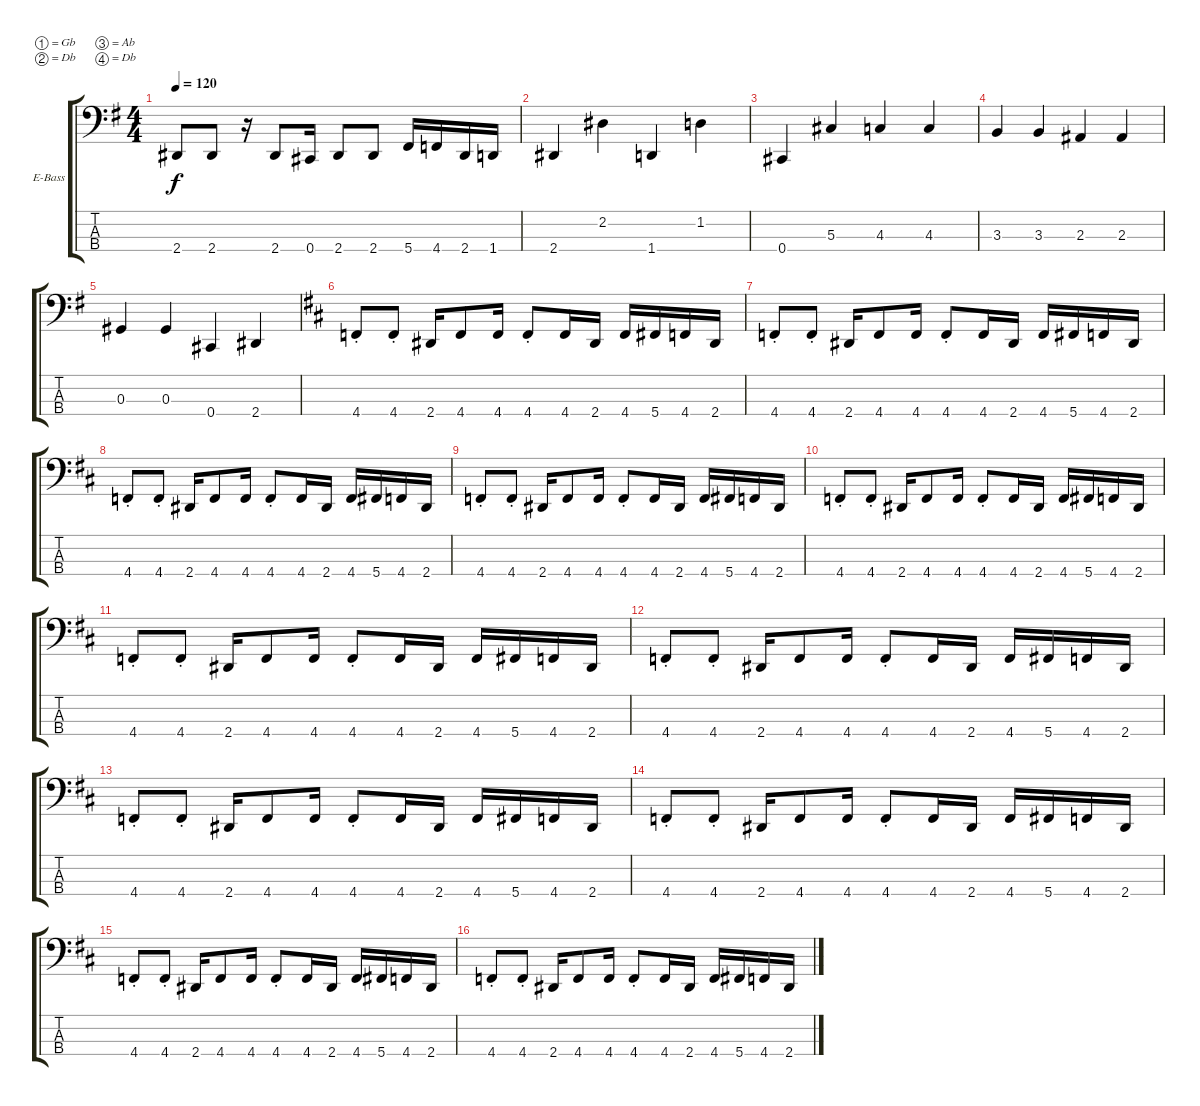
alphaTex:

\bracketExtendMode groupsimilarinstruments
\firstSystemTrackNameOrientation horizontal
\otherSystemsTrackNameOrientation horizontal
\track ("Bass - Yngwie J. Malmsteen" "E-Bass") {instrument electricbassfinger}
\staff {score tabs}
\tuning (Gb2 Db2 Ab1 Db1)
\ts (4 4)
\tempo 120
\clef f4
\ks eminor
2.4.8{dy f} 2.4.8 r.16 2.4.8 0.4.16 2.4.8 2.4.8 5.4.16 4.4.16 2.4.16 1.4.16 |
2.4.4 2.2.4 1.4.4 1.2.4 |
0.4.4 5.3.4 4.3.4 4.3.4 |
3.3.4 3.3.4 2.3.4 2.3.4 |
0.3.4 0.3.4 0.4.4 2.4.4 |
\ks bminor
4.4{st}.8 4.4{st}.8 2.4.16 4.4.8 4.4.16 4.4{st}.8 4.4.16 2.4.16 4.4.16 5.4.16 4.4.16 2.4.16 |
4.4{st}.8 4.4{st}.8 2.4.16 4.4.8 4.4.16 4.4{st}.8 4.4.16 2.4.16 4.4.16 5.4.16 4.4.16 2.4.16 |
4.4{st}.8 4.4{st}.8 2.4.16 4.4.8 4.4.16 4.4{st}.8 4.4.16 2.4.16 4.4.16 5.4.16 4.4.16 2.4.16 |
4.4{st}.8 4.4{st}.8 2.4.16 4.4.8 4.4.16 4.4{st}.8 4.4.16 2.4.16 4.4.16 5.4.16 4.4.16 2.4.16 |
4.4{st}.8 4.4{st}.8 2.4.16 4.4.8 4.4.16 4.4{st}.8 4.4.16 2.4.16 4.4.16 5.4.16 4.4.16 2.4.16 |
4.4{st}.8 4.4{st}.8 2.4.16 4.4.8 4.4.16 4.4{st}.8 4.4.16 2.4.16 4.4.16 5.4.16 4.4.16 2.4.16 |
4.4{st}.8 4.4{st}.8 2.4.16 4.4.8 4.4.16 4.4{st}.8 4.4.16 2.4.16 4.4.16 5.4.16 4.4.16 2.4.16 |
4.4{st}.8 4.4{st}.8 2.4.16 4.4.8 4.4.16 4.4{st}.8 4.4.16 2.4.16 4.4.16 5.4.16 4.4.16 2.4.16 |
4.4{st}.8 4.4{st}.8 2.4.16 4.4.8 4.4.16 4.4{st}.8 4.4.16 2.4.16 4.4.16 5.4.16 4.4.16 2.4.16 |
4.4{st}.8 4.4{st}.8 2.4.16 4.4.8 4.4.16 4.4{st}.8 4.4.16 2.4.16 4.4.16 5.4.16 4.4.16 2.4.16 |
4.4{st}.8 4.4{st}.8 2.4.16 4.4.8 4.4.16 4.4{st}.8 4.4.16 2.4.16 4.4.16 5.4.16 4.4.16 2.4.16
